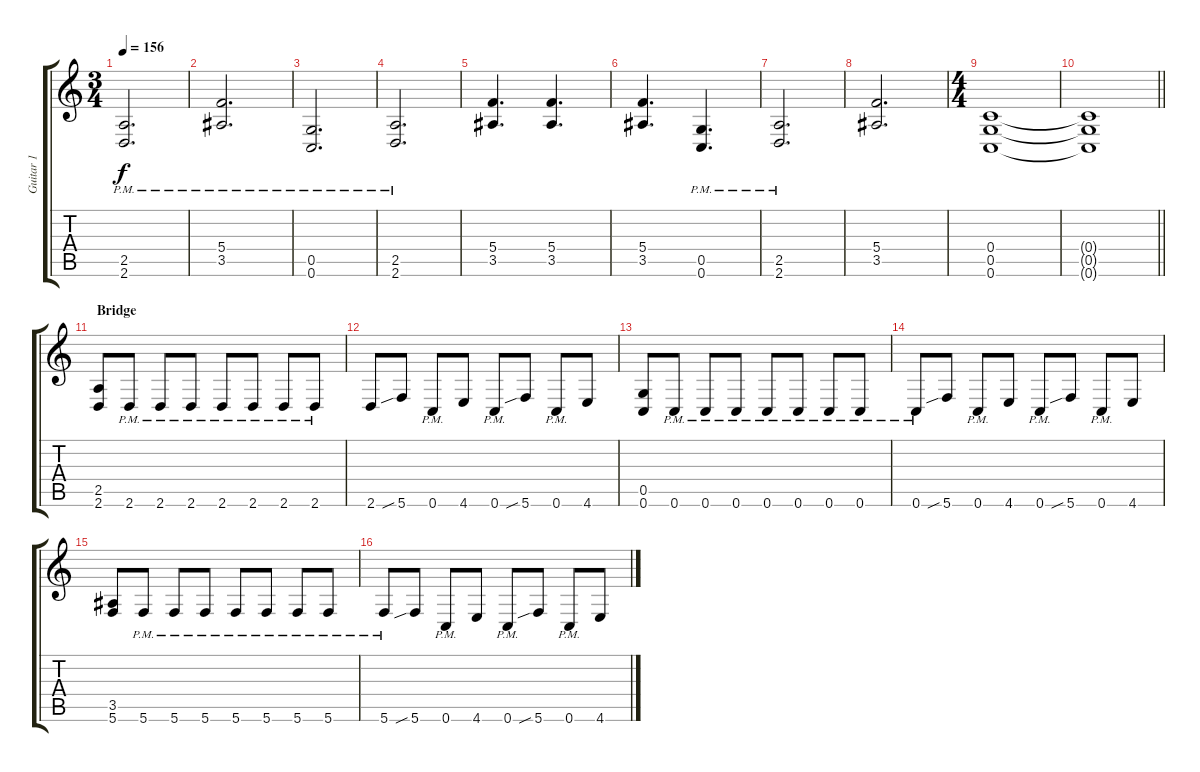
\track ("Guitar 1" "Guitar 1") {instrument distortionguitar}
\staff {score tabs}
\tuning (D4 A3 F3 C3 G2 C2) {hide}
\ts (3 4)
\tempo 156
\clef g2
\ks c
(2.5{pm} 2.6{pm}).2{d dy f} |
(5.4{pm} 3.5{pm}).2{d} |
(0.5{pm} 0.6{pm}).2{d} |
(2.5{pm} 2.6{pm}).2{d} |
(5.4 3.5).4{d} (5.4 3.5).4{d} |
(5.4 3.5).4{d} (0.5{pm} 0.6{pm}).4{d} |
(2.5{pm} 2.6{pm}).2{d} |
(5.4 3.5).2{d} |
\ts (4 4)
(0.4 0.5 0.6).1 |
\barLineRight lightlight
(0.4{t} 0.5{t} 0.6{t}).1 |
\section ("" " Bridge")
(2.5 2.6).8 2.6{pm}.8 2.6{pm}.8 2.6{pm}.8 2.6{pm}.8 2.6{pm}.8 2.6{pm}.8 2.6{pm}.8 |
2.6.8 5.6{sib}.8 0.6{pm}.8 4.6.8 0.6{pm}.8 5.6{sib}.8 0.6{pm}.8 4.6.8 |
(0.5 0.6).8 0.6{pm}.8 0.6{pm}.8 0.6{pm}.8 0.6{pm}.8 0.6{pm}.8 0.6{pm}.8 0.6{pm}.8 |
0.6{pm}.8 5.6{sib}.8 0.6{pm}.8 4.6.8 0.6{pm}.8 5.6{sib}.8 0.6{pm}.8 4.6.8 |
(3.5 5.6).8 5.6{pm}.8 5.6{pm}.8 5.6{pm}.8 5.6{pm}.8 5.6{pm}.8 5.6{pm}.8 5.6{pm}.8 |
5.6{pm}.8 5.6{sib}.8 0.6{pm}.8 4.6.8 0.6{pm}.8 5.6{sib}.8 0.6{pm}.8 4.6.8
